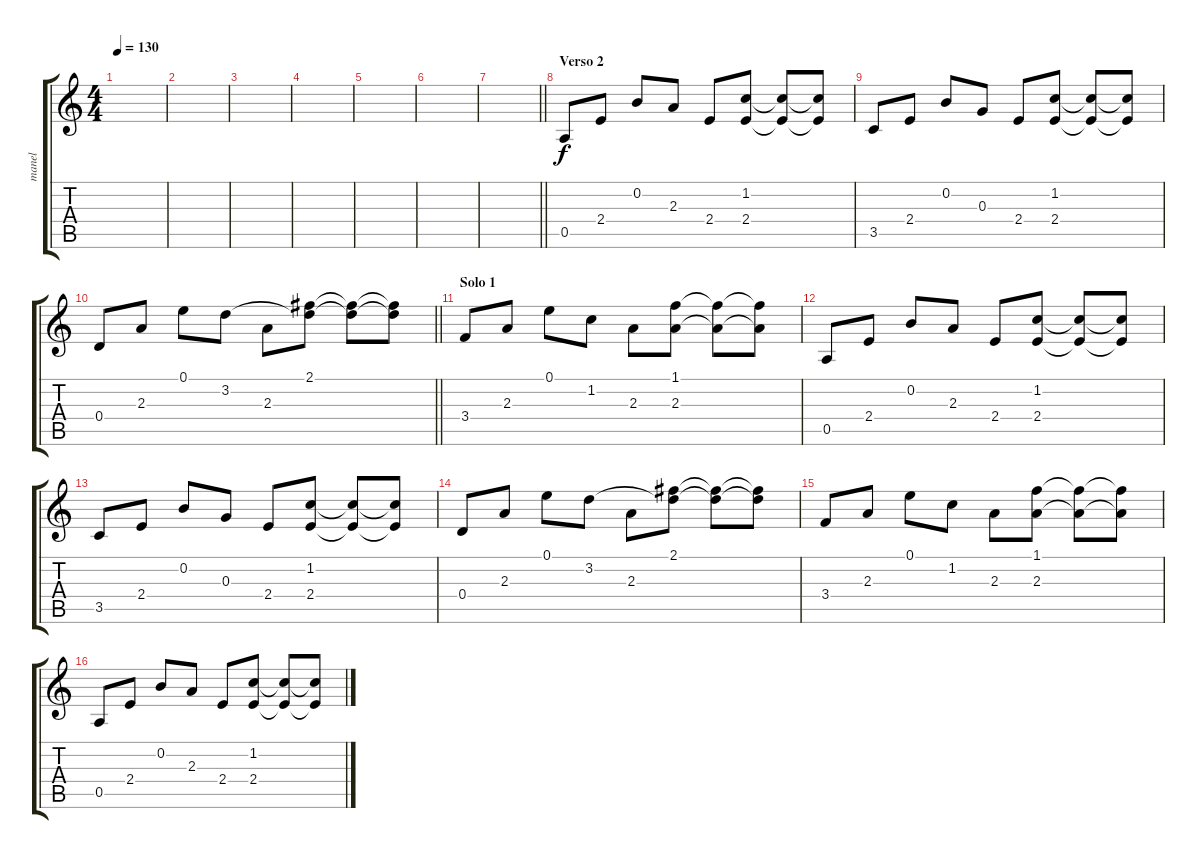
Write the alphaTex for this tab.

\track ("manel" "manel") {instrument electricguitarclean}
\staff {score tabs}
\tuning (E4 B3 G3 D3 A2 E2) {hide}
\ts (4 4)
\tempo 130
\clef g2
\ks c
|
|
|
|
|
|
\barLineRight lightlight
|
\section ("" "Verso 2")
0.5.8 2.4.8 0.2.8 2.3.8 2.4.8 (1.2 2.4).8 (1.2{t} 2.4{t}).8 (1.2{t} 2.4{t}).8 |
3.5.8 2.4.8 0.2.8 0.3.8 2.4.8 (1.2 2.4).8 (1.2{t} 2.4{t}).8 (1.2{t} 2.4{t}).8 |
\barLineRight lightlight
0.4.8 2.3.8 0.1.8 3.2.8 2.3.8 (2.1 3.2{t}).8 (2.1{t} 3.2{t}).8 (2.1{t} 3.2{t}).8 |
\section ("" "Solo 1")
3.4.8 2.3.8 0.1.8 1.2.8 2.3.8 (1.1 2.3).8 (1.1{t} 2.3{t}).8 (1.1{t} 2.3{t}).8 |
0.5.8 2.4.8 0.2.8 2.3.8 2.4.8 (1.2 2.4).8 (1.2{t} 2.4{t}).8 (1.2{t} 2.4{t}).8 |
3.5.8 2.4.8 0.2.8 0.3.8 2.4.8 (1.2 2.4).8 (1.2{t} 2.4{t}).8 (1.2{t} 2.4{t}).8 |
0.4.8 2.3.8 0.1.8 3.2.8 2.3.8 (2.1 3.2{t}).8 (2.1{t} 3.2{t}).8 (2.1{t} 3.2{t}).8 |
3.4.8 2.3.8 0.1.8 1.2.8 2.3.8 (1.1 2.3).8 (1.1{t} 2.3{t}).8 (1.1{t} 2.3{t}).8 |
0.5.8 2.4.8 0.2.8 2.3.8 2.4.8 (1.2 2.4).8 (1.2{t} 2.4{t}).8 (1.2{t} 2.4{t}).8
